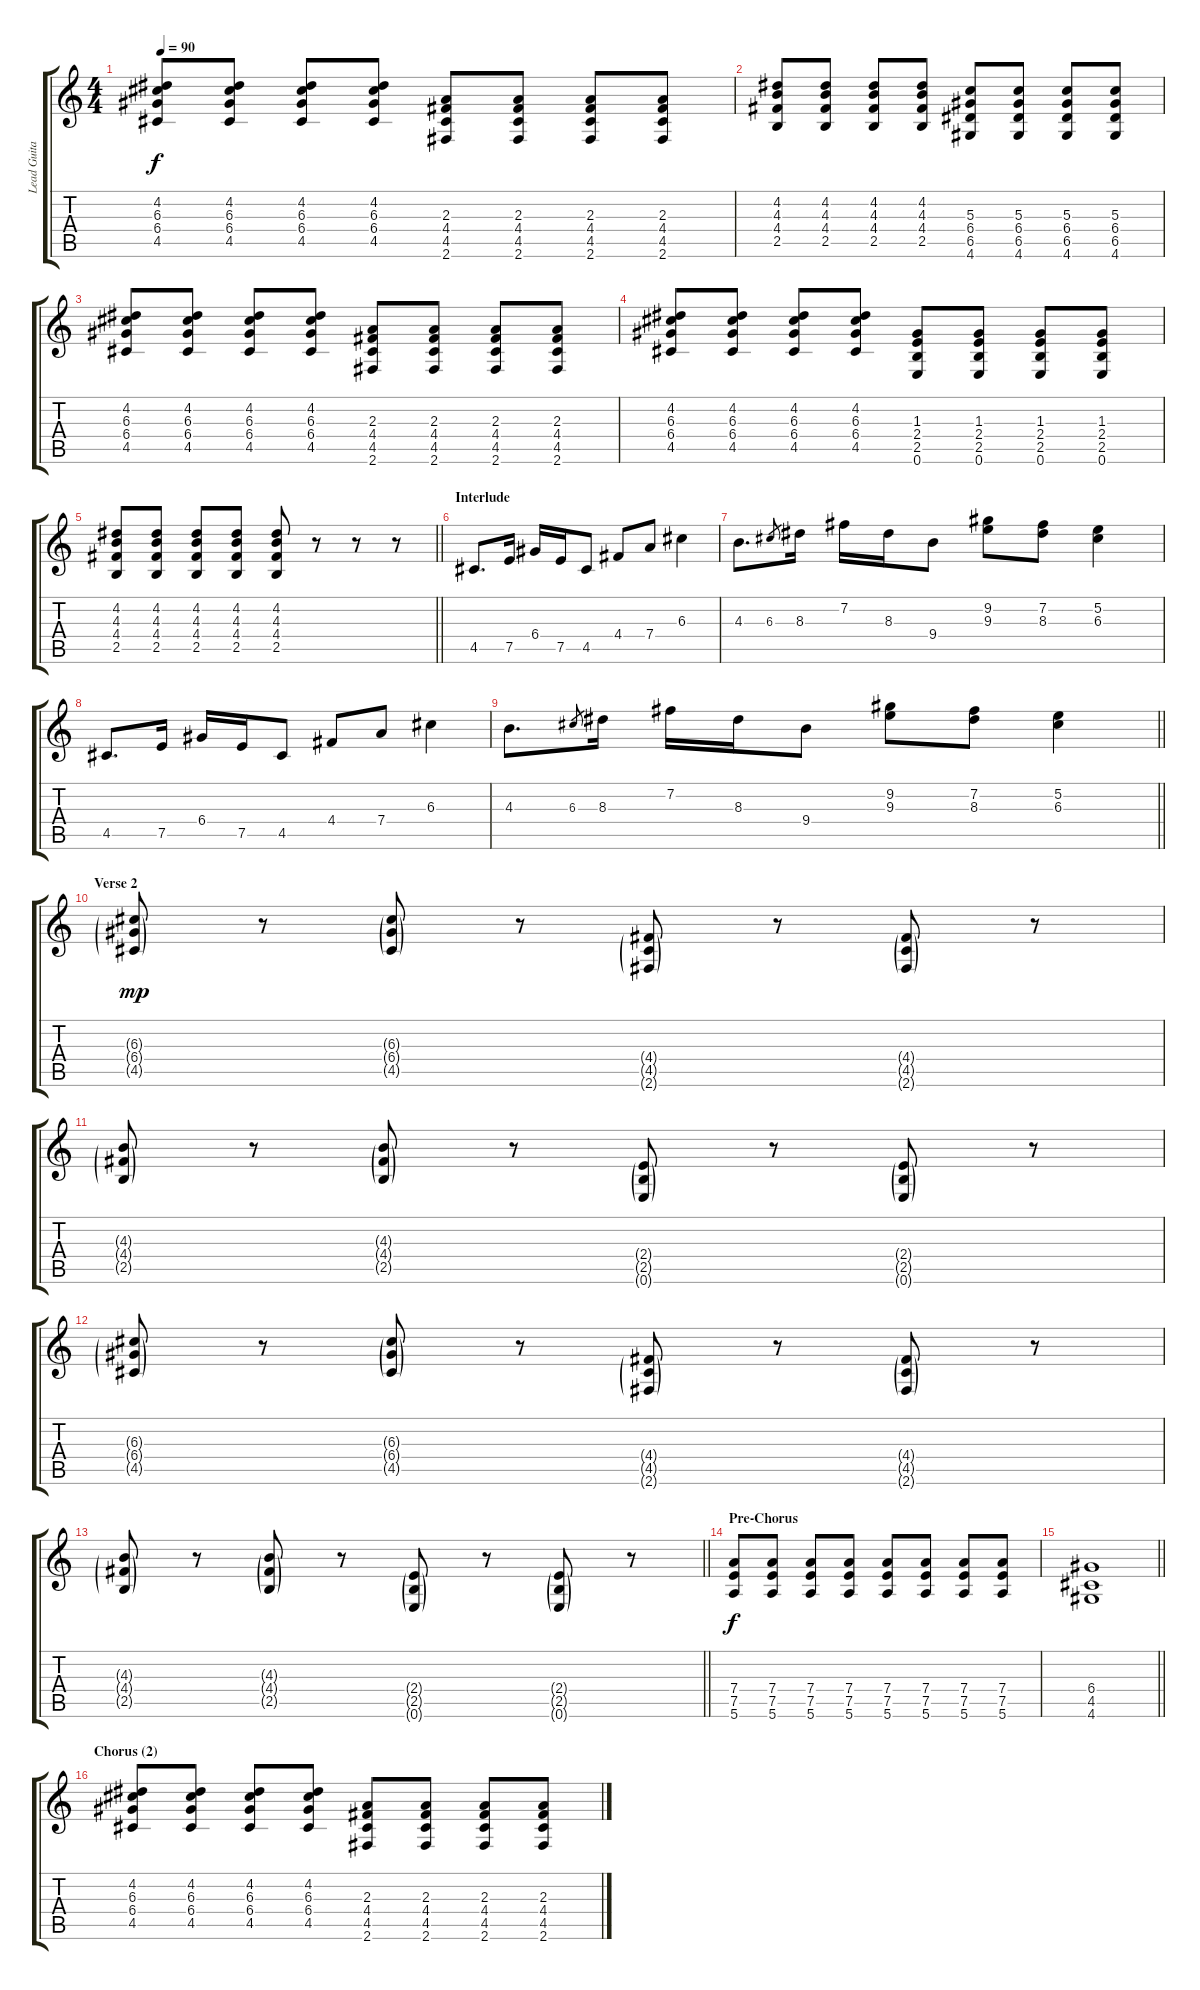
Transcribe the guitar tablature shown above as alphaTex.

\track ("Lead Guitar" "Lead Guita") {instrument distortionguitar}
\staff {score tabs}
\tuning (E4 B3 G3 D3 A2 E2) {hide}
\ts (4 4)
\tempo 90
\clef g2
\ks c
(4.2 6.3 6.4 4.5).8{dy f} (4.2 6.3 6.4 4.5).8 (4.2 6.3 6.4 4.5).8 (4.2 6.3 6.4 4.5).8 (2.3 4.4 4.5 2.6).8 (2.3 4.4 4.5 2.6).8 (2.3 4.4 4.5 2.6).8 (2.3 4.4 4.5 2.6).8 |
(4.2 4.3 4.4 2.5).8 (4.2 4.3 4.4 2.5).8 (4.2 4.3 4.4 2.5).8 (4.2 4.3 4.4 2.5).8 (5.3 6.4 6.5 4.6).8 (5.3 6.4 6.5 4.6).8 (5.3 6.4 6.5 4.6).8 (5.3 6.4 6.5 4.6).8 |
(4.2 6.3 6.4 4.5).8 (4.2 6.3 6.4 4.5).8 (4.2 6.3 6.4 4.5).8 (4.2 6.3 6.4 4.5).8 (2.3 4.4 4.5 2.6).8 (2.3 4.4 4.5 2.6).8 (2.3 4.4 4.5 2.6).8 (2.3 4.4 4.5 2.6).8 |
(4.2 6.3 6.4 4.5).8 (4.2 6.3 6.4 4.5).8 (4.2 6.3 6.4 4.5).8 (4.2 6.3 6.4 4.5).8 (1.3 2.4 2.5 0.6).8 (1.3 2.4 2.5 0.6).8 (1.3 2.4 2.5 0.6).8 (1.3 2.4 2.5 0.6).8 |
\barLineRight lightlight
(4.2 4.3 4.4 2.5).8 (4.2 4.3 4.4 2.5).8 (4.2 4.3 4.4 2.5).8 (4.2 4.3 4.4 2.5).8 (4.2 4.3 4.4 2.5).8 r.8 r.8 r.8 |
\section ("" "Interlude")
4.5.8{d} 7.5.16 6.4.16 7.5.16 4.5.8 4.4.8 7.4.8 6.3.4 |
4.3.8{d} 6.3.8{gr} 8.3.16 7.2.16 8.3.16 9.4.8 (9.2 9.3).8 (7.2 8.3).8 (5.2 6.3).4 |
4.5.8{d} 7.5.16 6.4.16 7.5.16 4.5.8 4.4.8 7.4.8 6.3.4 |
\barLineRight lightlight
4.3.8{d} 6.3.8{gr} 8.3.16 7.2.16 8.3.16 9.4.8 (9.2 9.3).8 (7.2 8.3).8 (5.2 6.3).4 |
\section ("" "Verse 2")
(6.3{g} 6.4{g} 4.5{g}).8{dy mp} r.8 (6.3{g} 6.4{g} 4.5{g}).8 r.8 (4.4{g} 4.5{g} 2.6{g}).8 r.8 (4.4{g} 4.5{g} 2.6{g}).8 r.8 |
(4.3{g} 4.4{g} 2.5{g}).8 r.8 (4.3{g} 4.4{g} 2.5{g}).8 r.8 (2.4{g} 2.5{g} 0.6{g}).8 r.8 (2.4{g} 2.5{g} 0.6{g}).8 r.8 |
(6.3{g} 6.4{g} 4.5{g}).8 r.8 (6.3{g} 6.4{g} 4.5{g}).8 r.8 (4.4{g} 4.5{g} 2.6{g}).8 r.8 (4.4{g} 4.5{g} 2.6{g}).8 r.8 |
\barLineRight lightlight
(4.3{g} 4.4{g} 2.5{g}).8 r.8 (4.3{g} 4.4{g} 2.5{g}).8 r.8 (2.4{g} 2.5{g} 0.6{g}).8 r.8 (2.4{g} 2.5{g} 0.6{g}).8 r.8 |
\section ("" "Pre-Chorus")
(7.4 7.5 5.6).8{dy f} (7.4 7.5 5.6).8 (7.4 7.5 5.6).8 (7.4 7.5 5.6).8 (7.4 7.5 5.6).8 (7.4 7.5 5.6).8 (7.4 7.5 5.6).8 (7.4 7.5 5.6).8 |
\barLineRight lightlight
(6.4 4.5 4.6).1 |
\section ("" "Chorus (2)")
(4.2 6.3 6.4 4.5).8 (4.2 6.3 6.4 4.5).8 (4.2 6.3 6.4 4.5).8 (4.2 6.3 6.4 4.5).8 (2.3 4.4 4.5 2.6).8 (2.3 4.4 4.5 2.6).8 (2.3 4.4 4.5 2.6).8 (2.3 4.4 4.5 2.6).8
